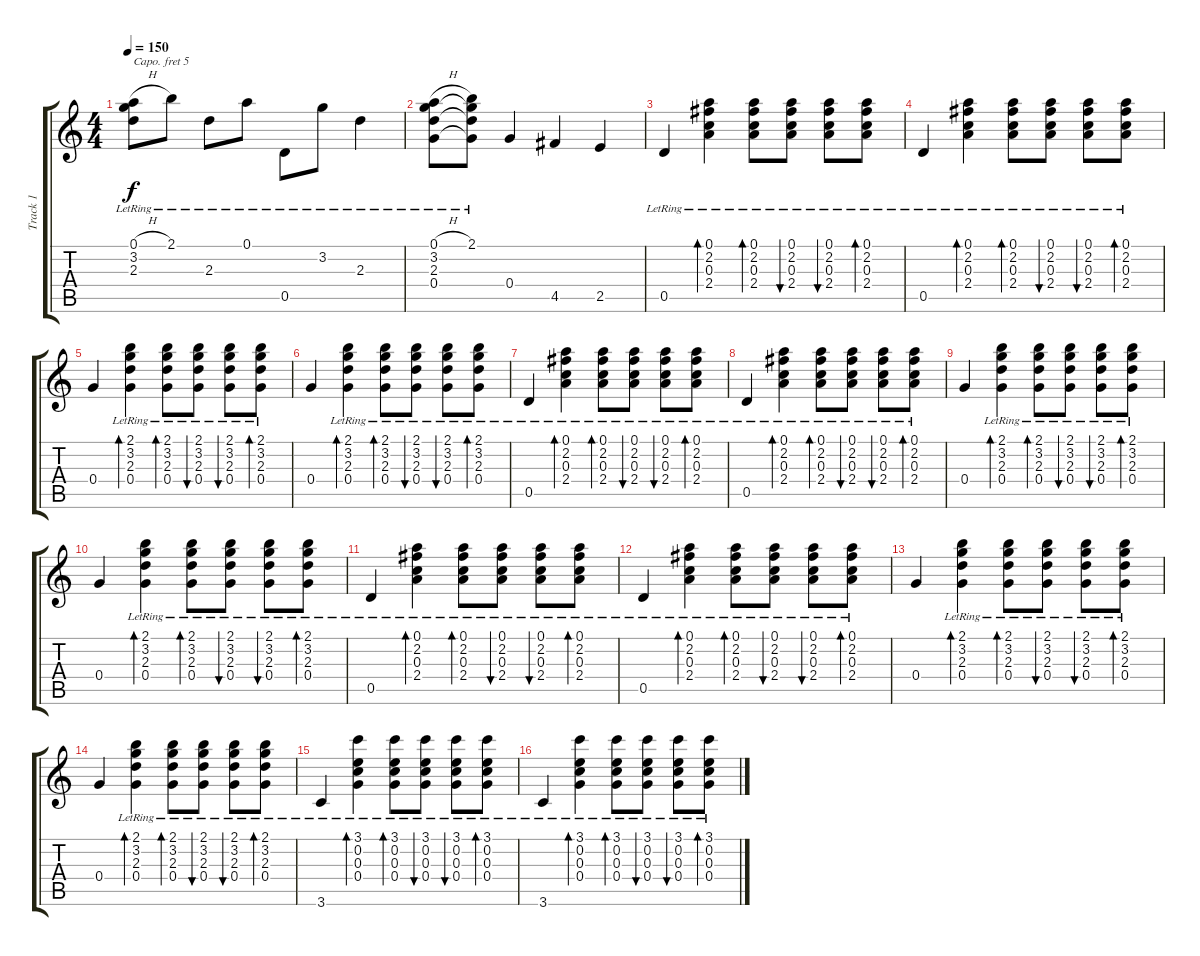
\track ("Track 1" "Track 1") {instrument acousticguitarsteel}
\staff {score tabs}
\capo 5
\tuning (E4 B3 G3 D3 A2 E2) {hide}
\ts (4 4)
\tempo 150
\clef g2
\ks c
(0.1{h lr} 3.2{lr} 2.3{lr}).8{dy f} 2.1{lr}.8 2.3{lr}.8 0.1{lr}.8 0.5{lr}.8 3.2{lr}.8 2.3{lr}.4 |
(0.1{h lr} 3.2{lr} 2.3{lr} 0.4{lr}).8 (2.1{lr} 3.2{t} 2.3{t} 0.4{t}).8 0.4.4 4.5.4 2.5.4 |
0.5{lr}.4 (0.1{lr} 2.2{lr} 0.3{lr} 2.4{lr}).4{bd 60} (0.1{lr} 2.2{lr} 0.3{lr} 2.4{lr}).8{bd 30} (0.1{lr} 2.2{lr} 0.3{lr} 2.4{lr}).8{bu 30} (0.1{lr} 2.2{lr} 0.3{lr} 2.4{lr}).8{bu 30} (0.1{lr} 2.2{lr} 0.3{lr} 2.4{lr}).8{bd 60} |
0.5{lr}.4 (0.1{lr} 2.2{lr} 0.3{lr} 2.4{lr}).4{bd 60} (0.1{lr} 2.2{lr} 0.3{lr} 2.4{lr}).8{bd 30} (0.1{lr} 2.2{lr} 0.3{lr} 2.4{lr}).8{bu 30} (0.1{lr} 2.2{lr} 0.3{lr} 2.4{lr}).8{bu 30} (0.1{lr} 2.2{lr} 0.3{lr} 2.4{lr}).8{bd 60} |
0.4.4 (2.1{lr} 3.2{lr} 2.3{lr} 0.4{lr}).4{bd 60} (2.1{lr} 3.2{lr} 2.3{lr} 0.4{lr}).8{bd 30} (2.1{lr} 3.2{lr} 2.3{lr} 0.4{lr}).8{bu 30} (2.1{lr} 3.2{lr} 2.3{lr} 0.4{lr}).8{bu 30} (2.1{lr} 3.2{lr} 2.3{lr} 0.4{lr}).8{bd 60} |
0.4.4 (2.1{lr} 3.2{lr} 2.3{lr} 0.4{lr}).4{bd 60} (2.1{lr} 3.2{lr} 2.3{lr} 0.4{lr}).8{bd 30} (2.1{lr} 3.2{lr} 2.3{lr} 0.4{lr}).8{bu 30} (2.1{lr} 3.2{lr} 2.3{lr} 0.4{lr}).8{bu 30} (2.1{lr} 3.2{lr} 2.3{lr} 0.4{lr}).8{bd 60} |
0.5{lr}.4 (0.1{lr} 2.2{lr} 0.3{lr} 2.4{lr}).4{bd 60} (0.1{lr} 2.2{lr} 0.3{lr} 2.4{lr}).8{bd 30} (0.1{lr} 2.2{lr} 0.3{lr} 2.4{lr}).8{bu 30} (0.1{lr} 2.2{lr} 0.3{lr} 2.4{lr}).8{bu 30} (0.1{lr} 2.2{lr} 0.3{lr} 2.4{lr}).8{bd 60} |
0.5{lr}.4 (0.1{lr} 2.2{lr} 0.3{lr} 2.4{lr}).4{bd 60} (0.1{lr} 2.2{lr} 0.3{lr} 2.4{lr}).8{bd 30} (0.1{lr} 2.2{lr} 0.3{lr} 2.4{lr}).8{bu 30} (0.1{lr} 2.2{lr} 0.3{lr} 2.4{lr}).8{bu 30} (0.1{lr} 2.2{lr} 0.3{lr} 2.4{lr}).8{bd 60} |
0.4.4 (2.1{lr} 3.2{lr} 2.3{lr} 0.4{lr}).4{bd 60} (2.1{lr} 3.2{lr} 2.3{lr} 0.4{lr}).8{bd 30} (2.1{lr} 3.2{lr} 2.3{lr} 0.4{lr}).8{bu 30} (2.1{lr} 3.2{lr} 2.3{lr} 0.4{lr}).8{bu 30} (2.1{lr} 3.2{lr} 2.3{lr} 0.4{lr}).8{bd 60} |
0.4.4 (2.1{lr} 3.2{lr} 2.3{lr} 0.4{lr}).4{bd 60} (2.1{lr} 3.2{lr} 2.3{lr} 0.4{lr}).8{bd 30} (2.1{lr} 3.2{lr} 2.3{lr} 0.4{lr}).8{bu 30} (2.1{lr} 3.2{lr} 2.3{lr} 0.4{lr}).8{bu 30} (2.1{lr} 3.2{lr} 2.3{lr} 0.4{lr}).8{bd 60} |
0.5{lr}.4 (0.1{lr} 2.2{lr} 0.3{lr} 2.4{lr}).4{bd 60} (0.1{lr} 2.2{lr} 0.3{lr} 2.4{lr}).8{bd 30} (0.1{lr} 2.2{lr} 0.3{lr} 2.4{lr}).8{bu 30} (0.1{lr} 2.2{lr} 0.3{lr} 2.4{lr}).8{bu 30} (0.1{lr} 2.2{lr} 0.3{lr} 2.4{lr}).8{bd 60} |
0.5{lr}.4 (0.1{lr} 2.2{lr} 0.3{lr} 2.4{lr}).4{bd 60} (0.1{lr} 2.2{lr} 0.3{lr} 2.4{lr}).8{bd 30} (0.1{lr} 2.2{lr} 0.3{lr} 2.4{lr}).8{bu 30} (0.1{lr} 2.2{lr} 0.3{lr} 2.4{lr}).8{bu 30} (0.1{lr} 2.2{lr} 0.3{lr} 2.4{lr}).8{bd 60} |
0.4.4 (2.1{lr} 3.2{lr} 2.3{lr} 0.4{lr}).4{bd 60} (2.1{lr} 3.2{lr} 2.3{lr} 0.4{lr}).8{bd 30} (2.1{lr} 3.2{lr} 2.3{lr} 0.4{lr}).8{bu 30} (2.1{lr} 3.2{lr} 2.3{lr} 0.4{lr}).8{bu 30} (2.1{lr} 3.2{lr} 2.3{lr} 0.4{lr}).8{bd 60} |
0.4.4 (2.1{lr} 3.2{lr} 2.3{lr} 0.4{lr}).4{bd 60} (2.1{lr} 3.2{lr} 2.3{lr} 0.4{lr}).8{bd 30} (2.1{lr} 3.2{lr} 2.3{lr} 0.4{lr}).8{bu 30} (2.1{lr} 3.2{lr} 2.3{lr} 0.4{lr}).8{bu 30} (2.1{lr} 3.2{lr} 2.3{lr} 0.4{lr}).8{bd 60} |
3.6{lr}.4 (3.1{lr} 0.2{lr} 0.3{lr} 0.4{lr}).4{bd 60} (3.1{lr} 0.2{lr} 0.3{lr} 0.4{lr}).8{bd 30} (3.1{lr} 0.2{lr} 0.3{lr} 0.4{lr}).8{bu 30} (3.1{lr} 0.2{lr} 0.3{lr} 0.4{lr}).8{bu 30} (3.1{lr} 0.2{lr} 0.3{lr} 0.4{lr}).8{bd 60} |
3.6{lr}.4 (3.1{lr} 0.2{lr} 0.3{lr} 0.4{lr}).4{bd 60} (3.1{lr} 0.2{lr} 0.3{lr} 0.4{lr}).8{bd 30} (3.1{lr} 0.2{lr} 0.3{lr} 0.4{lr}).8{bu 30} (3.1{lr} 0.2{lr} 0.3{lr} 0.4{lr}).8{bu 30} (3.1{lr} 0.2{lr} 0.3{lr} 0.4{lr}).8{bd 60}
